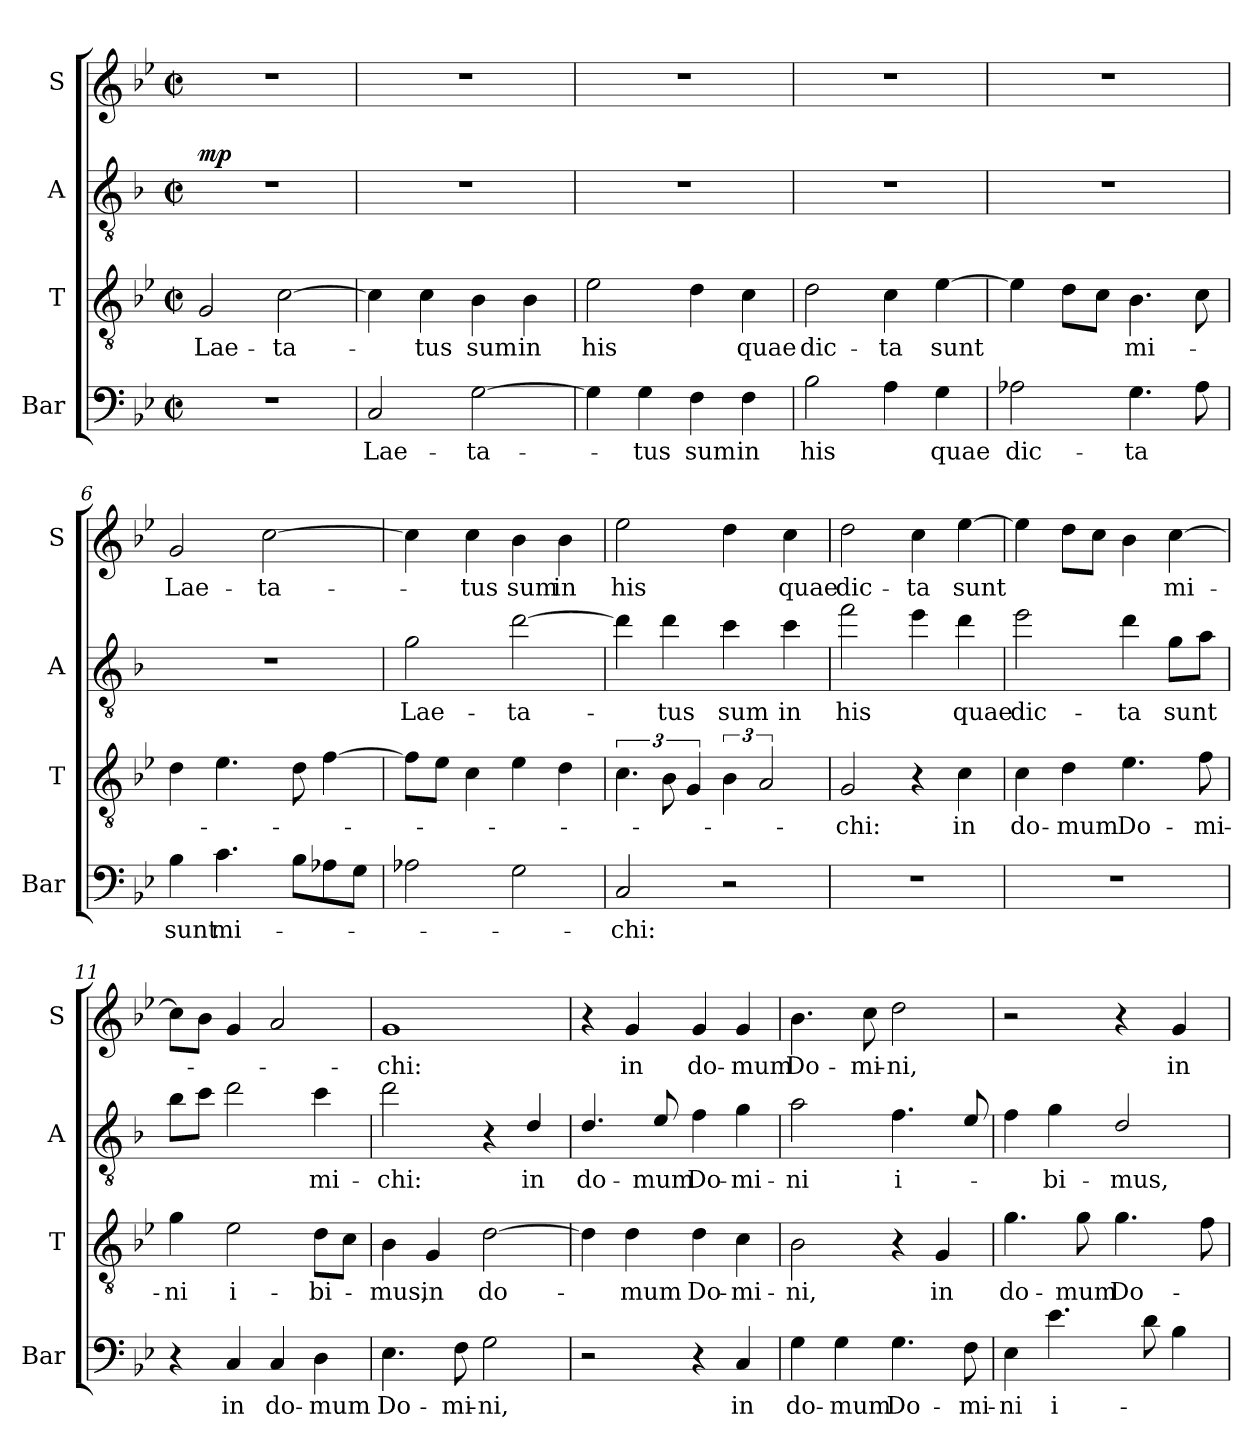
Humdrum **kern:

**kern	**text	**kern	**text	**kern	**text	**dynam	**kern	**text
*part4	*part4	*part3	*part3	*part2	*part2	*part2	*part1	*part1
*staff4	*staff4	*staff3	*staff3	*staff2	*staff2	*staff2	*staff1	*staff1
*I"Bar	*	*I"T	*	*I"A	*	*	*I"S	*
*I'Bar	*	*I'T	*	*I'A	*	*	*I'S	*
*clefF4	*	*clefGv2	*	*clefGv2	*	*	*clefG2	*
*	*	*	*	*ITrd4c7	*	*	*	*
*k[b-e-]	*	*k[b-e-]	*	*k[b-e-]	*	*	*k[b-e-]	*
*M2/2	*	*M2/2	*	*M2/2	*	*	*M2/2	*
*met(c|)	*	*met(c|)	*	*met(c|)	*	*	*met(c|)	*
*MM108	*	*MM108	*	*MM108	*	*	*MM108	*
=1	=1	=1	=1	=1	=1	=1	=1	=1
!	!	!	!LO:LY:b	!	!	!LO:DY:b	!	!
1r	.	2G/	Lae-	1r	.	mp	1r	.
!	!	!	!LO:LY:b	!	!	!	!	!
.	.	[2c\	-ta-	.	.	.	.	.
=2	=2	=2	=2	=2	=2	=2	=2	=2
!	!LO:LY:b	!	!	!	!	!	!	!
2C/	Lae-	4c\]	.	1r	.	.	1r	.
!	!	!	!LO:LY:b	!	!	!	!	!
.	.	4c\	-tus	.	.	.	.	.
!	!LO:LY:b	!	!LO:LY:b	!	!	!	!	!
[2G\	-ta-	4B-\	sum	.	.	.	.	.
!	!	!	!LO:LY:b	!	!	!	!	!
.	.	4B-\	in	.	.	.	.	.
=3	=3	=3	=3	=3	=3	=3	=3	=3
!	!	!	!LO:LY:b	!	!	!	!	!
4G\]	.	2e-\	his	1r	.	.	1r	.
!	!LO:LY:b	!	!	!	!	!	!	!
4G\	-tus	.	.	.	.	.	.	.
!	!LO:LY:b	!	!	!	!	!	!	!
4F\	sum	4d\	.	.	.	.	.	.
!	!LO:LY:b	!	!LO:LY:b	!	!	!	!	!
4F\	in	4c\	quae	.	.	.	.	.
=4	=4	=4	=4	=4	=4	=4	=4	=4
!	!LO:LY:b	!	!LO:LY:b	!	!	!	!	!
2B-\	his	2d\	dic-	1r	.	.	1r	.
!	!	!	!LO:LY:b	!	!	!	!	!
4A\	.	4c\	-ta	.	.	.	.	.
!	!LO:LY:b	!	!LO:LY:b	!	!	!	!	!
4G\	quae	[4e-\	sunt	.	.	.	.	.
=5	=5	=5	=5	=5	=5	=5	=5	=5
!	!LO:LY:b	!	!	!	!	!	!	!
2A-X\	dic-	4e-\]	.	1r	.	.	1r	.
.	.	8d\L	.	.	.	.	.	.
.	.	8c\J	.	.	.	.	.	.
!	!LO:LY:b	!	!LO:LY:b	!	!	!	!	!
4.G\	-ta	4.B-\	mi-	.	.	.	.	.
8A-\	.	8c\	.	.	.	.	.	.
!!LO:LB:g=z
=6	=6	=6	=6	=6	=6	=6	=6	=6
!	!LO:LY:b	!	!	!	!	!	!	!LO:LY:b
4B-\	sunt	4d\	.	1r	.	.	2g/	Lae-
!	!LO:LY:b	!	!	!	!	!	!	!
4.c\	mi-	4.e-\	.	.	.	.	.	.
!	!	!	!	!	!	!	!	!LO:LY:b
.	.	.	.	.	.	.	[2cc\	-ta-
8B-\L	.	8d\	.	.	.	.	.	.
8A-X\	.	[4f\	.	.	.	.	.	.
8G\J	.	.	.	.	.	.	.	.
=7	=7	=7	=7	=7	=7	=7	=7	=7
!	!	!	!	!	!LO:LY:b	!	!	!
2A-X\	.	8f\L]	.	2c\	Lae-	.	4cc\]	.
.	.	8e-\J	.	.	.	.	.	.
!	!	!	!	!	!	!	!	!LO:LY:b
.	.	4c\	.	.	.	.	4cc\	-tus
!	!	!	!	!	!LO:LY:b	!	!	!LO:LY:b
2G\	.	4e-\	.	[2g\	-ta-	.	4b-\	sum
!	!	!	!	!	!	!	!	!LO:LY:b
.	.	4d\	.	.	.	.	4b-\	in
=8	=8	=8	=8	=8	=8	=8	=8	=8
!	!LO:LY:b	!	!	!	!	!	!	!LO:LY:b
2C/	-chi:	6.c\	.	4g\]	.	.	2ee-\	his
!	!	!	!	!	!LO:LY:b	!	!	!
.	.	12B-\	.	4g\	-tus	.	.	.
.	.	6G/	.	.	.	.	.	.
!	!	!	!	!	!LO:LY:b	!	!	!
2r	.	6B-\	.	4f\	sum	.	4dd\	.
.	.	3A/	.	.	.	.	.	.
!	!	!	!	!	!LO:LY:b	!	!	!LO:LY:b
.	.	.	.	4f\	in	.	4cc\	quae
=9	=9	=9	=9	=9	=9	=9	=9	=9
!	!	!	!LO:LY:b	!	!LO:LY:b	!	!	!LO:LY:b
1r	.	2G/	-chi:	2b-\	his	.	2dd\	dic-
!	!	!	!	!	!	!	!	!LO:LY:b
.	.	4r	.	4a\	.	.	4cc\	-ta
!	!	!	!LO:LY:b	!	!LO:LY:b	!	!	!LO:LY:b
.	.	4c\	in	4g\	quae	.	[4ee-\	sunt
!!LO:LB:g=z
=10	=10	=10	=10	=10	=10	=10	=10	=10
!	!	!	!LO:LY:b	!	!LO:LY:b	!	!	!
1r	.	4c\	do-	2a\	dic-	.	4ee-\]	.
!	!	!	!LO:LY:b	!	!	!	!	!
.	.	4d\	-mum	.	.	.	8dd\L	.
.	.	.	.	.	.	.	8cc\J	.
!	!	!	!LO:LY:b	!	!LO:LY:b	!	!	!
.	.	4.e-\	Do-	4g\	-ta	.	4b-\	.
!	!	!	!	!	!LO:LY:b	!	!	!LO:LY:b
.	.	.	.	8c\L	sunt	.	[4cc\	mi-
!	!	!	!LO:LY:b	!	!	!	!	!
.	.	8f\	-mi-	8d\J	.	.	.	.
=11	=11	=11	=11	=11	=11	=11	=11	=11
!	!	!	!LO:LY:b	!	!	!	!	!
4r	.	4g\	-ni	8e-\L	.	.	8cc\L]	.
.	.	.	.	8f\J	.	.	8b-\J	.
!	!LO:LY:b	!	!LO:LY:b	!	!	!	!	!
4C/	in	2e-\	i-	2g\	.	.	4g/	.
!	!LO:LY:b	!	!	!	!	!	!	!
4C/	do-	.	.	.	.	.	2a/	.
!	!LO:LY:b	!	!LO:LY:b	!	!LO:LY:b	!	!	!
4D\	-mum	8d\L	-bi-	4f\	mi-	.	.	.
.	.	8c\J	.	.	.	.	.	.
=12	=12	=12	=12	=12	=12	=12	=12	=12
!	!LO:LY:b	!	!LO:LY:b	!	!LO:LY:b	!	!	!LO:LY:b
4.E-\	Do-	4B-\	-mus,	2g\	-chi:	.	1g	-chi:
!	!	!	!LO:LY:b	!	!	!	!	!
.	.	4G/	in	.	.	.	.	.
!	!LO:LY:b	!	!	!	!	!	!	!
8F\	-mi-	.	.	.	.	.	.	.
!	!LO:LY:b	!	!LO:LY:b	!	!	!	!	!
2G\	-ni,	[2d\	do-	4r	.	.	.	.
!	!	!	!	!	!LO:LY:b	!	!	!
.	.	.	.	4G/	in	.	.	.
=13	=13	=13	=13	=13	=13	=13	=13	=13
!	!	!	!	!	!LO:LY:b	!	!	!
2r	.	4d\]	.	4.G/	do-	.	4r	.
!	!	!	!LO:LY:b	!	!	!	!	!LO:LY:b
.	.	4d\	-mum	.	.	.	4g/	in
!	!	!	!	!	!LO:LY:b	!	!	!
.	.	.	.	8A/	-mum	.	.	.
!	!	!	!LO:LY:b	!	!LO:LY:b	!	!	!LO:LY:b
4r	.	4d\	Do-	4B-\	Do-	.	4g/	do-
!	!LO:LY:b	!	!LO:LY:b	!	!LO:LY:b	!	!	!LO:LY:b
4C/	in	4c\	-mi-	4c\	-mi-	.	4g/	-mum
!!LO:PB:g=z
=14	=14	=14	=14	=14	=14	=14	=14	=14
!	!LO:LY:b	!	!LO:LY:b	!	!LO:LY:b	!	!	!LO:LY:b
4G\	do-	2B-\	-ni,	2d\	-ni	.	4.b-\	Do-
!	!LO:LY:b	!	!	!	!	!	!	!
4G\	-mum	.	.	.	.	.	.	.
!	!	!	!	!	!	!	!	!LO:LY:b
.	.	.	.	.	.	.	8cc\	-mi-
!	!LO:LY:b	!	!	!	!LO:LY:b	!	!	!LO:LY:b
4.G\	Do-	4r	.	4.B-\	i-	.	2dd\	-ni,
!	!	!	!LO:LY:b	!	!	!	!	!
.	.	4G/	in	.	.	.	.	.
!	!LO:LY:b	!	!	!	!	!	!	!
8F\	-mi-	.	.	8A/	.	.	.	.
=15	=15	=15	=15	=15	=15	=15	=15	=15
!	!LO:LY:b	!	!LO:LY:b	!	!	!	!	!
4E-\	-ni	4.g\	do-	4B-\	.	.	2r	.
!	!LO:LY:b	!	!	!	!LO:LY:b	!	!	!
4.e-\	i-	.	.	4c\	-bi-	.	.	.
!	!	!	!LO:LY:b	!	!	!	!	!
.	.	8g\	-mum	.	.	.	.	.
!	!	!	!LO:LY:b	!	!LO:LY:b	!	!	!
.	.	4.g\	Do-	2G/	-mus,	.	4r	.
8d\	.	.	.	.	.	.	.	.
!	!	!	!	!	!	!	!	!LO:LY:b
4B-\	.	.	.	.	.	.	4g/	in
.	.	8f\	.	.	.	.	.	.
=	=	=	=	=	=	=	=	=
*-	*-	*-	*-	*-	*-	*-	*-	*-
